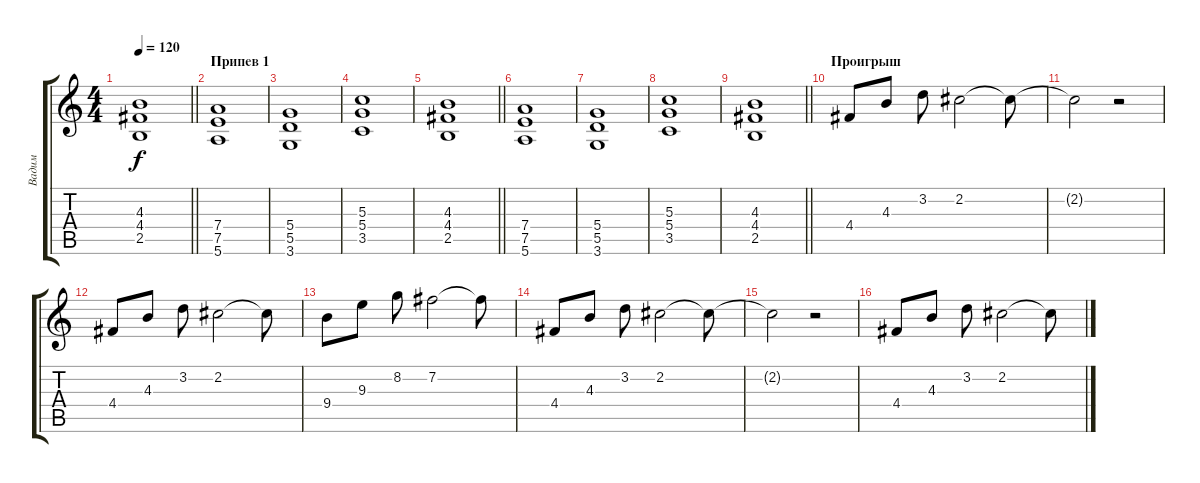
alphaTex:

\track ("Вадим" "Вадим") {instrument distortionguitar}
\staff {score tabs}
\tuning (E4 B3 G3 D3 A2 E2) {hide}
\ts (4 4)
\tempo 120
\clef g2
\barLineRight lightlight
\ks c
(4.3 4.4 2.5).1{dy f} |
\section ("" "Припев 1")
(7.4 7.5 5.6).1 |
(5.4 5.5 3.6).1 |
(5.3 5.4 3.5).1 |
\barLineRight lightlight
(4.3 4.4 2.5).1 |
(7.4 7.5 5.6).1 |
(5.4 5.5 3.6).1 |
(5.3 5.4 3.5).1 |
\barLineRight lightlight
(4.3 4.4 2.5).1 |
\section ("" "Проигрыш")
4.4.8 4.3.8 3.2.8 2.2.2 2.2{t}.8 |
2.2{t}.2 r.2 |
4.4.8 4.3.8 3.2.8 2.2.2 2.2{t}.8 |
9.4.8 9.3.8 8.2.8 7.2.2 7.2{t}.8 |
4.4.8 4.3.8 3.2.8 2.2.2 2.2{t}.8 |
2.2{t}.2 r.2 |
4.4.8 4.3.8 3.2.8 2.2.2 2.2{t}.8
